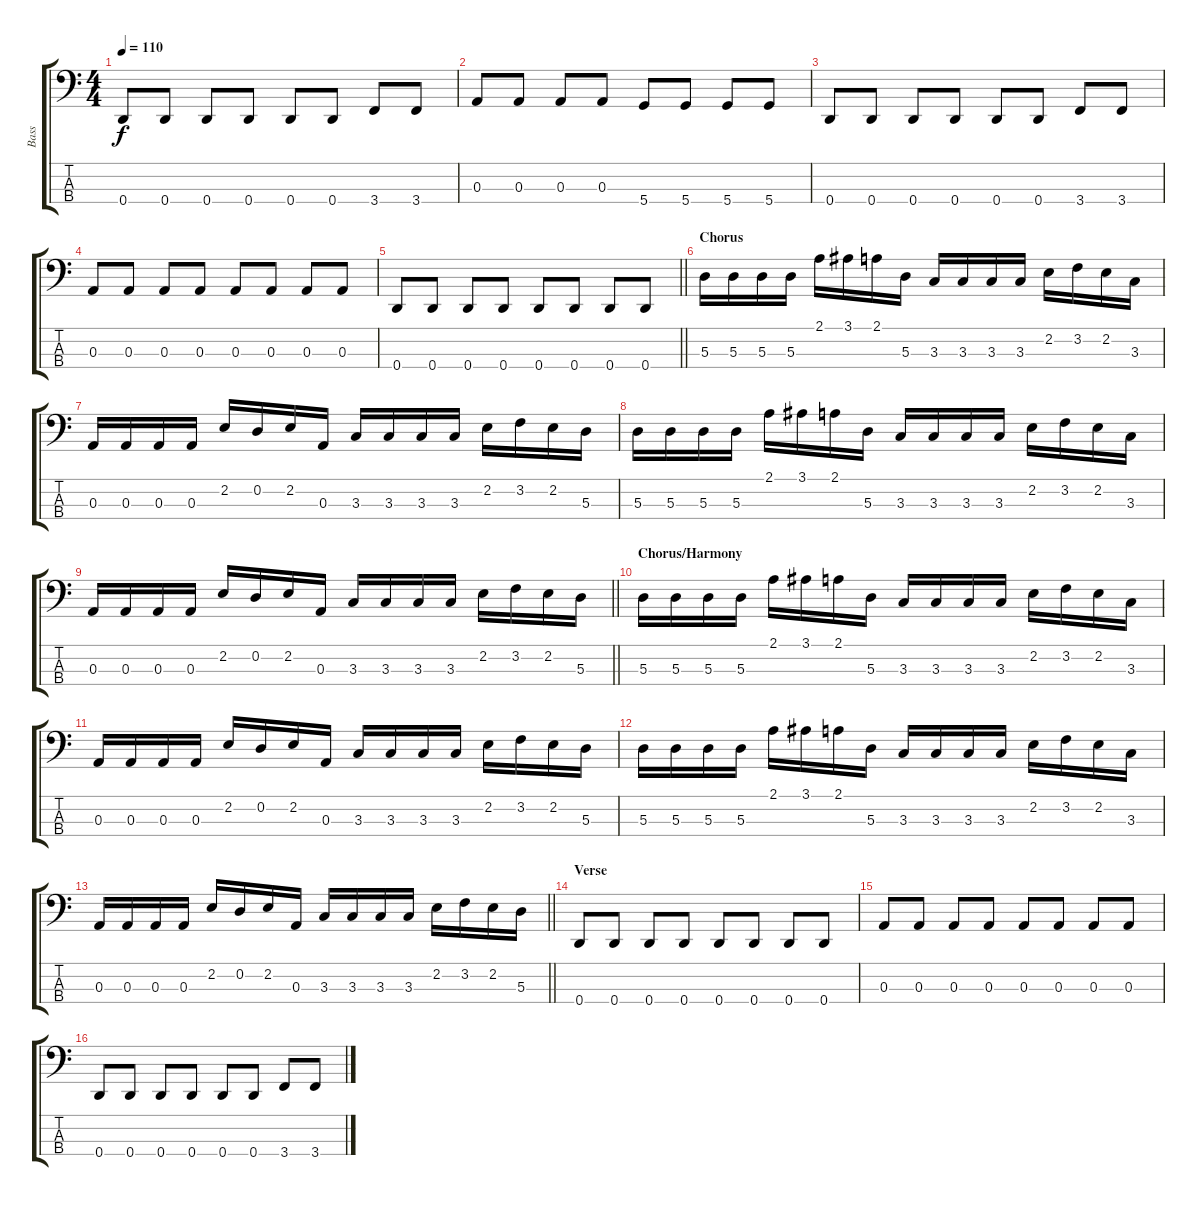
\track ("Bass" "Bass") {instrument electricbassfinger}
\staff {score tabs}
\tuning (G2 D2 A1 D1) {hide}
\ts (4 4)
\tempo 110
\clef f4
\ks c
0.4.8{dy f} 0.4.8 0.4.8 0.4.8 0.4.8 0.4.8 3.4.8 3.4.8 |
0.3.8 0.3.8 0.3.8 0.3.8 5.4.8 5.4.8 5.4.8 5.4.8 |
0.4.8 0.4.8 0.4.8 0.4.8 0.4.8 0.4.8 3.4.8 3.4.8 |
0.3.8 0.3.8 0.3.8 0.3.8 0.3.8 0.3.8 0.3.8 0.3.8 |
\barLineRight lightlight
0.4.8 0.4.8 0.4.8 0.4.8 0.4.8 0.4.8 0.4.8 0.4.8 |
\section ("" "Chorus")
5.3.16 5.3.16 5.3.16 5.3.16 2.1.16 3.1.16 2.1.16 5.3.16 3.3.16 3.3.16 3.3.16 3.3.16 2.2.16 3.2.16 2.2.16 3.3.16 |
0.3.16 0.3.16 0.3.16 0.3.16 2.2.16 0.2.16 2.2.16 0.3.16 3.3.16 3.3.16 3.3.16 3.3.16 2.2.16 3.2.16 2.2.16 5.3.16 |
5.3.16 5.3.16 5.3.16 5.3.16 2.1.16 3.1.16 2.1.16 5.3.16 3.3.16 3.3.16 3.3.16 3.3.16 2.2.16 3.2.16 2.2.16 3.3.16 |
\barLineRight lightlight
0.3.16 0.3.16 0.3.16 0.3.16 2.2.16 0.2.16 2.2.16 0.3.16 3.3.16 3.3.16 3.3.16 3.3.16 2.2.16 3.2.16 2.2.16 5.3.16 |
\section ("" "Chorus/Harmony")
5.3.16 5.3.16 5.3.16 5.3.16 2.1.16 3.1.16 2.1.16 5.3.16 3.3.16 3.3.16 3.3.16 3.3.16 2.2.16 3.2.16 2.2.16 3.3.16 |
0.3.16 0.3.16 0.3.16 0.3.16 2.2.16 0.2.16 2.2.16 0.3.16 3.3.16 3.3.16 3.3.16 3.3.16 2.2.16 3.2.16 2.2.16 5.3.16 |
5.3.16 5.3.16 5.3.16 5.3.16 2.1.16 3.1.16 2.1.16 5.3.16 3.3.16 3.3.16 3.3.16 3.3.16 2.2.16 3.2.16 2.2.16 3.3.16 |
\barLineRight lightlight
0.3.16 0.3.16 0.3.16 0.3.16 2.2.16 0.2.16 2.2.16 0.3.16 3.3.16 3.3.16 3.3.16 3.3.16 2.2.16 3.2.16 2.2.16 5.3.16 |
\section ("" "Verse")
0.4.8 0.4.8 0.4.8 0.4.8 0.4.8 0.4.8 0.4.8 0.4.8 |
0.3.8 0.3.8 0.3.8 0.3.8 0.3.8 0.3.8 0.3.8 0.3.8 |
0.4.8 0.4.8 0.4.8 0.4.8 0.4.8 0.4.8 3.4.8 3.4.8
